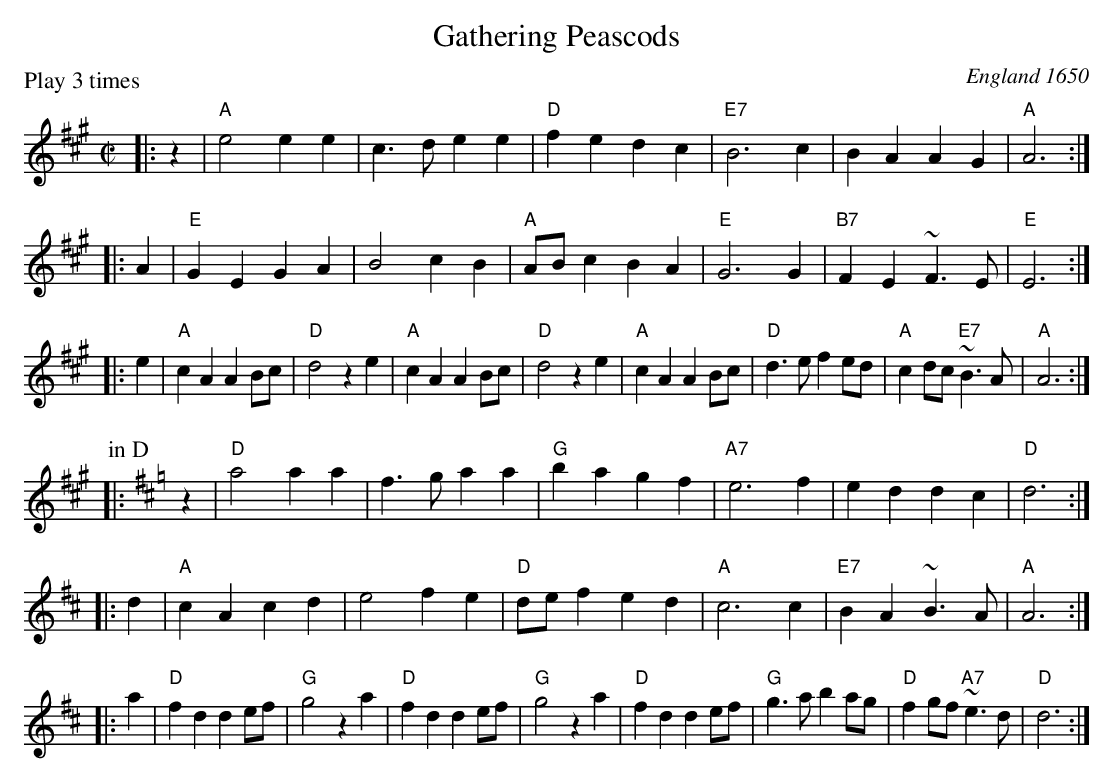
X:1
T: Gathering Peascods
O: England 1650
M: C|
L: 1/4
P: Play 3 times
K: A
|: z | "A"e2 ee | c>d ee | "D"fe dc | "E7"B3 c | BA AG | "A"A3 :|
|: A | "E"GE GA | B2 cB | "A"A/B/c BA | "E"G3 G | "B7"FE ~F>E | "E"E3 :|
|: e | "A"cA AB/c/ | "D"d2 ze | "A"cA AB/c/ | "D"d2 ze  | "A"cA AB/c/ | "D"d>ef e/d/ | "A"cd/c/ "E7"~B>A | "A"A3 :|
P: in D
K: D
|: z | "D"a2 aa | f>g aa | "G"ba gf | "A7"e3 f | ed dc | "D"d3 :|
|: d | "A"cA cd | e2 fe | "D"d/e/f ed | "A"c3 c | "E7"BA ~B>A | "A"A3 :|
|: a | "D"fd de/f/ | "G"g2 za | "D"fd de/f/ | "G"g2 za  | "D"fd de/f/ | "G"g>ab a/g/ | "D"fg/f/ "A7"~e>d | "D"d3 :|
